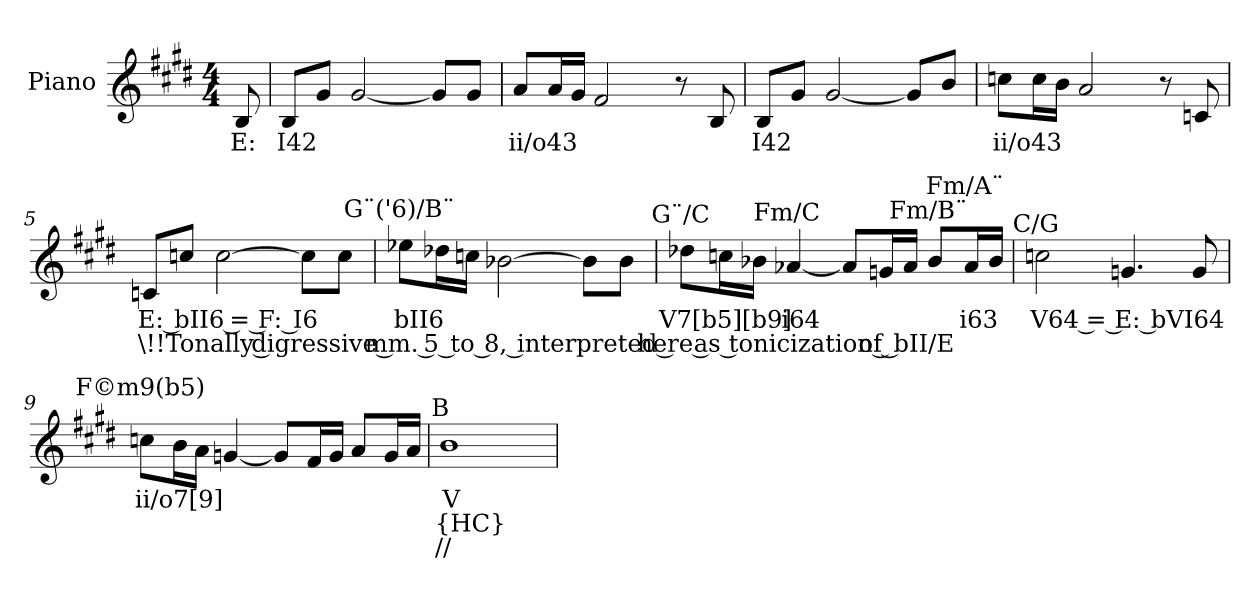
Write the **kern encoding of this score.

**kern	**text	**text	**text
*part1	*part1	*part1	*part1
*staff1	*staff1	*staff1	*staff1
*I"Piano	*	*	*
*I'Pno.	*	*	*
!!LO:PB:g=z
*clefG2	*	*	*
*k[f#c#g#d#]	*	*	*
*E:	*	*	*
*M4/4	*	*	*
*MM60	*	*	*
=	=	=	=
!	!LO:LY:b:color=#000000	!	!
8Bi/	E:	.	.
=1	=1	=1	=1
!	!LO:LY:b:color=#000000	!	!
8Bi/L	I42	.	.
8g#i/J	.	.	.
[<2g#i/	.	.	.
8g#i/L]	.	.	.
8g#i/J	.	.	.
=2	=2	=2	=2
!	!LO:LY:b:color=#000000	!	!
8ai/L	ii/o43	.	.
16ai/L	.	.	.
16g#i/JJ	.	.	.
2f#i/	.	.	.
8r	.	.	.
8Bi/	.	.	.
!!LO:LB:g=z
=3	=3	=3	=3
!	!LO:LY:b:color=#000000	!	!
8Bi/L	I42	.	.
8g#i/J	.	.	.
[<2g#i/	.	.	.
8g#i/L]	.	.	.
8bi/J	.	.	.
=4	=4	=4	=4
!	!LO:LY:b:color=#000000	!	!
8ccni\L	ii/o43	.	.
16cci\L	.	.	.
16bi\JJ	.	.	.
2ai/	.	.	.
8r	.	.	.
8cni/	.	.	.
!!LO:LB:g=z
=5	=5	=5	=5
!	!LO:LY:b:color=#000000	!LO:LY:b:color=#000000	!
8cni/L	E: bII6 = F: I6	\!!Tonally digressive mm. 5 to 8, interpreted here as tonicization of bII/E	.
8ccni/J	.	.	.
[>2cci\	.	.	.
8cci\L]	.	.	.
8cci\J	.	.	.
=6	=6	=6	=6
!LO:TX:a:cj:t=G¨('6)/B¨	!	!	!
!	!LO:LY:b:color=#000000	!	!
8ee-Xi\L	bII6	.	.
16dd-Xi\L	.	.	.
16ccni\JJ	.	.	.
[>2b-Xi\	.	.	.
8b-i\L]	.	.	.
8b-i\J	.	.	.
!!LO:LB:g=z
=7	=7	=7	=7
!LO:TX:a:cj:t=G¨/C	!	!	!
!	!LO:LY:b:color=#000000	!	!
8dd-Xi\L	V7[b5][b9]	.	.
16ccni\L	.	.	.
16b-Xi\JJ	.	.	.
!LO:TX:a:cj:t=Fm/C	!	!	!
!	!LO:LY:b:color=#000000	!	!
[<4a-Xi/	i64	.	.
8a-i/L]	.	.	.
16gni/L	.	.	.
16a-i/JJ	.	.	.
!LO:TX:a:cj:t=Fm/B¨	!	!	!
8b-i/L	.	.	.
!LO:TX:a:cj:t=Fm/A¨	!	!	!
!	!LO:LY:b:color=#000000	!	!
16a-i/L	i63	.	.
16b-i/JJ	.	.	.
=8	=8	=8	=8
!LO:TX:a:cj:t=C/G	!	!	!
!	!LO:LY:b:color=#000000	!	!
2ccni\	V64 = E: bVI64	.	.
4.gni/	.	.	.
8gi/	.	.	.
!!LO:LB:g=z
=9	=9	=9	=9
!LO:TX:a:cj:t=F©m9(b5)	!	!	!
!	!LO:LY:b:color=#000000	!	!
8ccni\L	ii/o7[9]	.	.
16bi\L	.	.	.
16ai\JJ	.	.	.
[<4gni/	.	.	.
8gi/L]	.	.	.
16f#i/L	.	.	.
16gi/JJ	.	.	.
8ai/L	.	.	.
16gi/L	.	.	.
16ai/JJ	.	.	.
=10	=10	=10	=10
!LO:TX:a:cj:t=B	!	!	!
!	!LO:LY:b:color=#000000	!LO:LY:b:color=#000000	!LO:LY:b:color=#000000
1bi	V	{HC}	//
=	=	=	=
*-	*-	*-	*-
